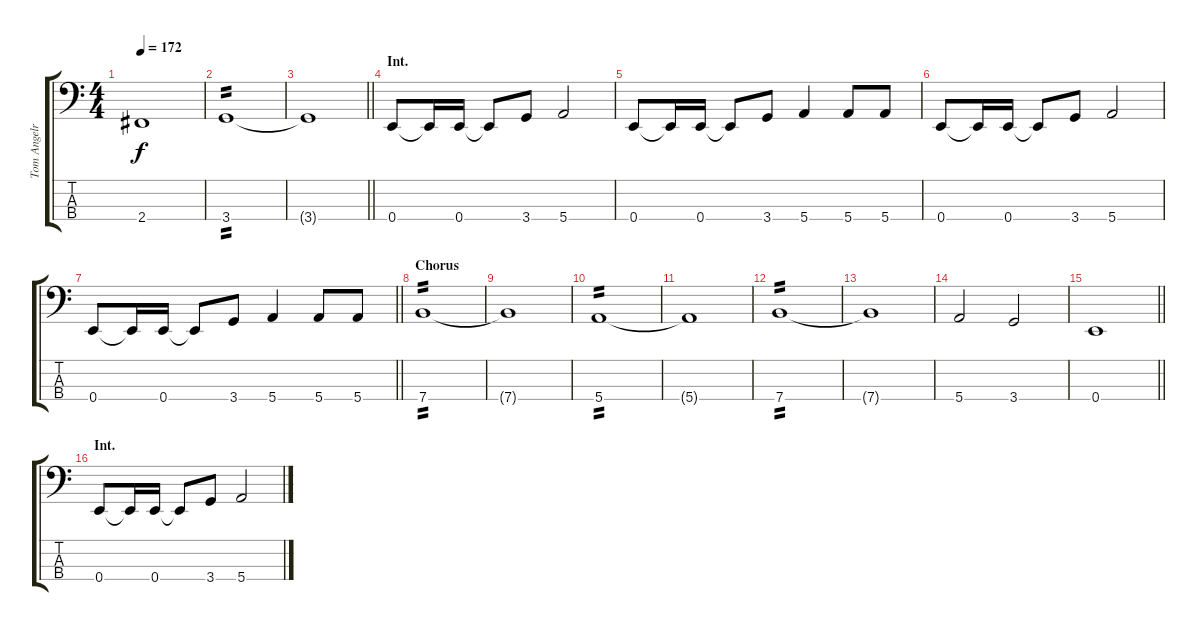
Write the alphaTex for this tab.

\track ("Tom Angelripper" "Tom Angelr") {instrument electricbasspick}
\staff {score tabs}
\tuning (G2 D2 A1 E1) {hide}
\ts (4 4)
\tempo 172
\clef f4
\ks c
2.4{t}.1{dy f} |
3.4.1{tp 2} |
\barLineRight lightlight
3.4{t}.1 |
\section ("" "Int.")
0.4.8 0.4{t}.16 0.4.16 0.4{t}.8 3.4.8 5.4.2 |
0.4.8 0.4{t}.16 0.4.16 0.4{t}.8 3.4.8 5.4.4 5.4.8 5.4.8 |
0.4.8 0.4{t}.16 0.4.16 0.4{t}.8 3.4.8 5.4.2 |
\barLineRight lightlight
0.4.8 0.4{t}.16 0.4.16 0.4{t}.8 3.4.8 5.4.4 5.4.8 5.4.8 |
\section ("" "Chorus")
7.4.1{tp 2} |
7.4{t}.1 |
5.4.1{tp 2} |
5.4{t}.1 |
7.4.1{tp 2} |
7.4{t}.1 |
5.4.2 3.4.2 |
\barLineRight lightlight
0.4.1 |
\section ("" "Int.")
0.4.8 0.4{t}.16 0.4.16 0.4{t}.8 3.4.8 5.4.2
